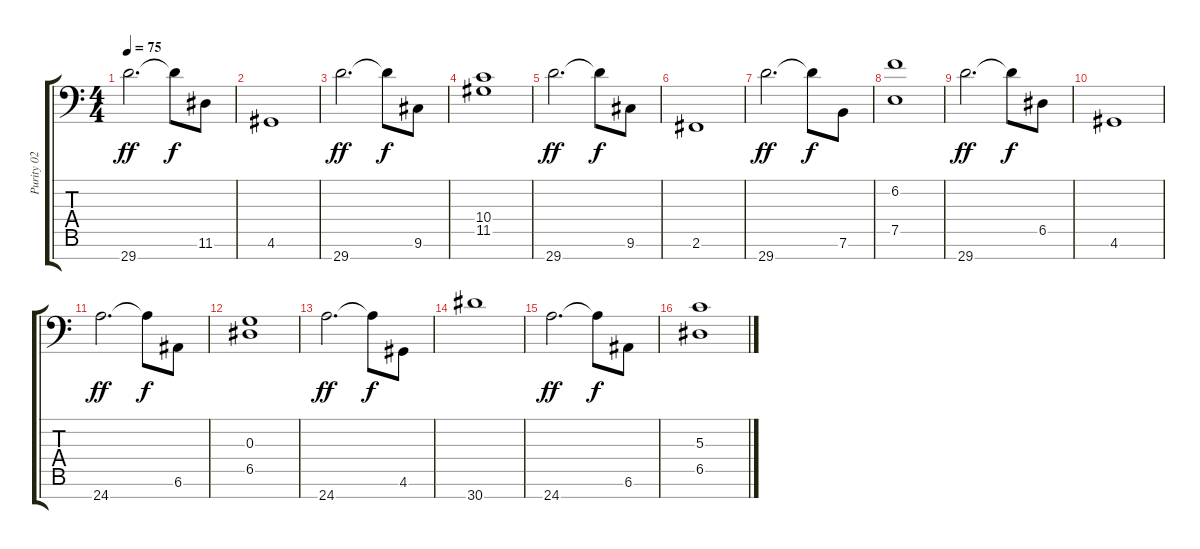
\track ("Purity 02" "Purity 02") {instrument stringensemble1}
\staff {score tabs}
\tuning (C8 B3 G3 D3 A2 E2 A-1) {hide}
\ts (4 4)
\tempo 75
\clef f4
\ks c
29.7.2{d dy ff} 29.7{t}.8{dy f} 11.6.8 |
4.6.1 |
29.7.2{d dy ff} 29.7{t}.8{dy f} 9.6.8 |
(10.4 11.5).1 |
29.7.2{d dy ff} 29.7{t}.8{dy f} 9.6.8 |
2.6.1 |
29.7.2{d dy ff} 29.7{t}.8{dy f} 7.6.8 |
(6.2 7.5).1 |
29.7.2{d dy ff} 29.7{t}.8{dy f} 6.5.8 |
4.6.1 |
24.7.2{d dy ff} 24.7{t}.8{dy f} 6.6.8 |
(0.3 6.5).1 |
24.7.2{d dy ff} 24.7{t}.8{dy f} 4.6.8 |
30.7.1 |
24.7.2{d dy ff} 24.7{t}.8{dy f} 6.6.8 |
(5.3 6.5).1
